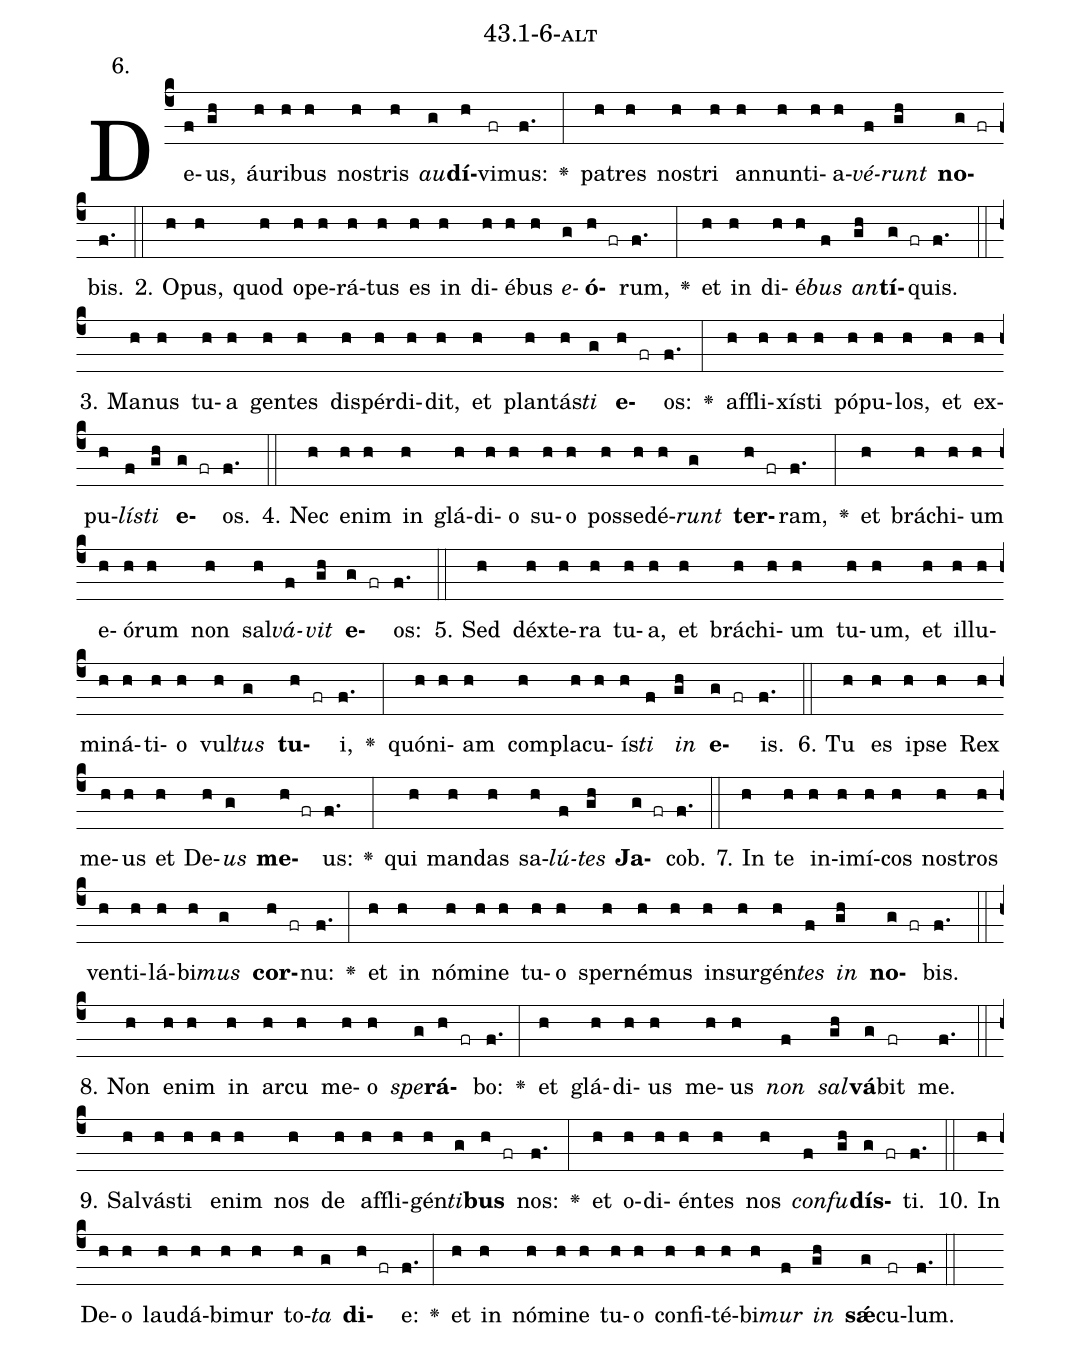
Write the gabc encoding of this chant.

name: 43.1-6-alt;
annotation: 6.;
%%
(c4)De(f)us,(gh) áu(h)ri(h)bus(h) nos(h)tris(h) <i>au</i>(g)<b>dí</b>(h)vi(fr)mus:(f.) <v>\greheightstar</v>(:) pa(h)tres(h) nos(h)tri(h) an(h)nun(h)ti(h)a(h)<i>vé</i>(f)<i>runt</i>(gh) <b>no</b>(g fr)bis.(f.) (::)
2. O(h)pus,(h) quod(h) o(h)pe(h)rá(h)tus(h) es(h) in(h) di(h)é(h)bus(h) <i>e</i>(g)<b>ó</b>(h fr)rum,(f.) <v>\greheightstar</v>(:) et(h) in(h) di(h)é(h)<i>bus</i>(f) <i>an</i>(gh)<b>tí</b>(g fr)quis.(f.) (::)
3. Ma(h)nus(h) tu(h)a(h) gen(h)tes(h) dis(h)pér(h)di(h)dit,(h) et(h) plan(h)tás(h)<i>ti</i>(g) <b>e</b>(h fr)os:(f.) <v>\greheightstar</v>(:) af(h)fli(h)xís(h)ti(h) pó(h)pu(h)los,(h) et(h) ex(h)pu(h)<i>lís</i>(f)<i>ti</i>(gh) <b>e</b>(g fr)os.(f.) (::)
4. Nec(h) e(h)nim(h) in(h) glá(h)di(h)o(h) su(h)o(h) pos(h)se(h)dé(h)<i>runt</i>(g) <b>ter</b>(h fr)ram,(f.) <v>\greheightstar</v>(:) et(h) brá(h)chi(h)um(h) e(h)ó(h)rum(h) non(h) sal(h)<i>vá</i>(f)<i>vit</i>(gh) <b>e</b>(g fr)os:(f.) (::)
5. Sed(h) déx(h)te(h)ra(h) tu(h)a,(h) et(h) brá(h)chi(h)um(h) tu(h)um,(h) et(h) il(h)lu(h)mi(h)ná(h)ti(h)o(h) vul(h)<i>tus</i>(g) <b>tu</b>(h fr)i,(f.) <v>\greheightstar</v>(:) quón(h)i(h)am(h) com(h)pla(h)cu(h)ís(h)<i>ti</i>(f) <i>in</i>(gh) <b>e</b>(g fr)is.(f.) (::)
6. Tu(h) es(h) ip(h)se(h) Rex(h) me(h)us(h) et(h) De(h)<i>us</i>(g) <b>me</b>(h fr)us:(f.) <v>\greheightstar</v>(:) qui(h) man(h)das(h) sa(h)<i>lú</i>(f)<i>tes</i>(gh) <b>Ja</b>(g fr)cob.(f.) (::)
7. In(h) te(h) in(h)i(h)mí(h)cos(h) nos(h)tros(h) ven(h)ti(h)lá(h)bi(h)<i>mus</i>(g) <b>cor</b>(h fr)nu:(f.) <v>\greheightstar</v>(:) et(h) in(h) nó(h)mi(h)ne(h) tu(h)o(h) sper(h)né(h)mus(h) in(h)sur(h)gén(h)<i>tes</i>(f) <i>in</i>(gh) <b>no</b>(g fr)bis.(f.) (::)
8. Non(h) e(h)nim(h) in(h) ar(h)cu(h) me(h)o(h) <i>spe</i>(g)<b>rá</b>(h fr)bo:(f.) <v>\greheightstar</v>(:) et(h) glá(h)di(h)us(h) me(h)us(h) <i>non</i>(f) <i>sal</i>(gh)<b>vá</b>(g)bit(fr) me.(f.) (::)
9. Sal(h)vás(h)ti(h) e(h)nim(h) nos(h) de(h) af(h)fli(h)gén(h)<i>ti</i>(g)<b>bus</b>(h fr) nos:(f.) <v>\greheightstar</v>(:) et(h) o(h)di(h)én(h)tes(h) nos(h) <i>con</i>(f)<i>fu</i>(gh)<b>dís</b>(g fr)ti.(f.) (::)
10. In(h) De(h)o(h) lau(h)dá(h)bi(h)mur(h) to(h)<i>ta</i>(g) <b>di</b>(h fr)e:(f.) <v>\greheightstar</v>(:) et(h) in(h) nó(h)mi(h)ne(h) tu(h)o(h) con(h)fi(h)té(h)bi(h)<i>mur</i>(f) <i>in</i>(gh) <b>sǽ</b>(g)cu(fr)lum.(f.) (::)
